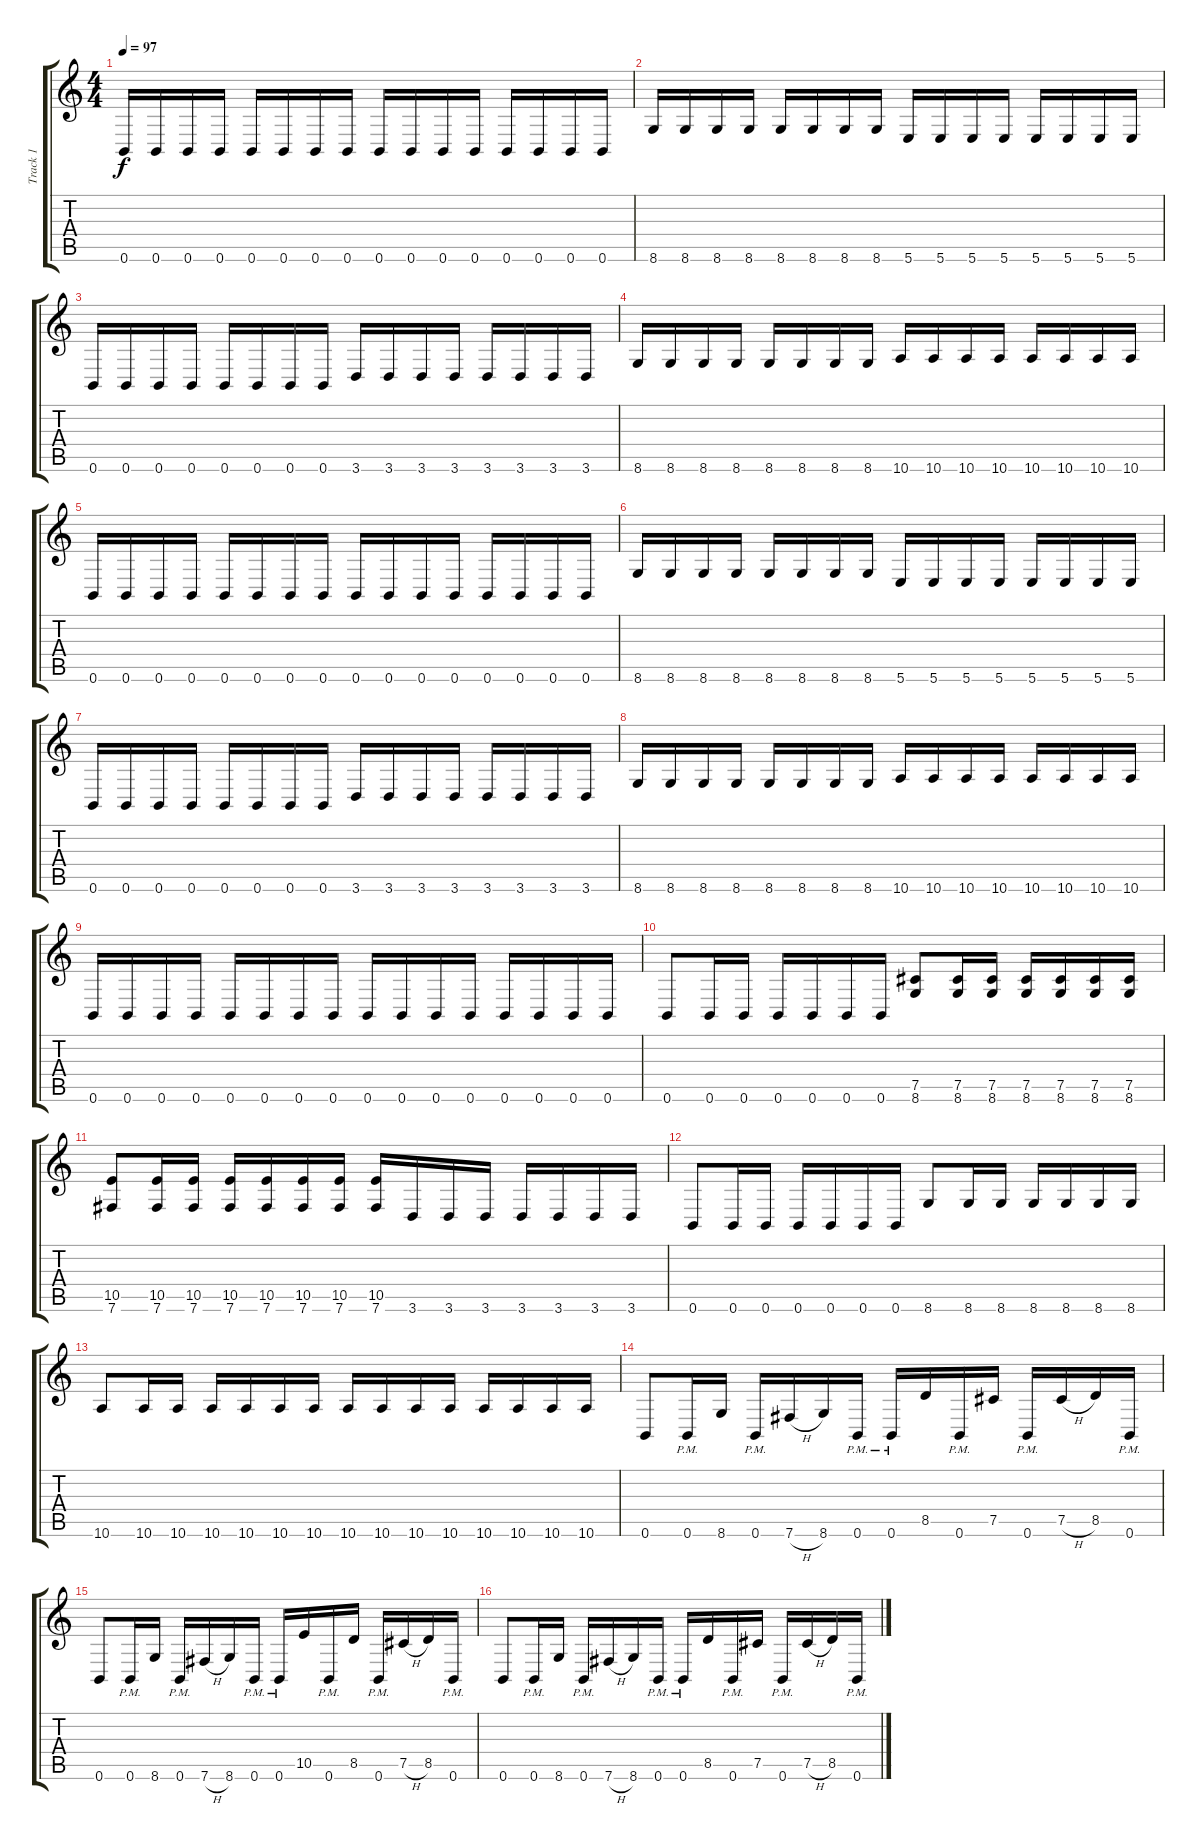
\track ("Track 1" "Track 1") {instrument distortionguitar}
\staff {score tabs}
\tuning (Db4 Ab3 E3 B2 Gb2 B1) {hide}
\ts (4 4)
\tempo 97
\clef g2
\ks c
0.6.16{dy f} 0.6.16 0.6.16 0.6.16 0.6.16 0.6.16 0.6.16 0.6.16 0.6.16 0.6.16 0.6.16 0.6.16 0.6.16 0.6.16 0.6.16 0.6.16 |
8.6.16 8.6.16 8.6.16 8.6.16 8.6.16 8.6.16 8.6.16 8.6.16 5.6.16 5.6.16 5.6.16 5.6.16 5.6.16 5.6.16 5.6.16 5.6.16 |
0.6.16 0.6.16 0.6.16 0.6.16 0.6.16 0.6.16 0.6.16 0.6.16 3.6.16 3.6.16 3.6.16 3.6.16 3.6.16 3.6.16 3.6.16 3.6.16 |
8.6.16 8.6.16 8.6.16 8.6.16 8.6.16 8.6.16 8.6.16 8.6.16 10.6.16 10.6.16 10.6.16 10.6.16 10.6.16 10.6.16 10.6.16 10.6.16 |
0.6.16 0.6.16 0.6.16 0.6.16 0.6.16 0.6.16 0.6.16 0.6.16 0.6.16 0.6.16 0.6.16 0.6.16 0.6.16 0.6.16 0.6.16 0.6.16 |
8.6.16 8.6.16 8.6.16 8.6.16 8.6.16 8.6.16 8.6.16 8.6.16 5.6.16 5.6.16 5.6.16 5.6.16 5.6.16 5.6.16 5.6.16 5.6.16 |
0.6.16 0.6.16 0.6.16 0.6.16 0.6.16 0.6.16 0.6.16 0.6.16 3.6.16 3.6.16 3.6.16 3.6.16 3.6.16 3.6.16 3.6.16 3.6.16 |
8.6.16 8.6.16 8.6.16 8.6.16 8.6.16 8.6.16 8.6.16 8.6.16 10.6.16 10.6.16 10.6.16 10.6.16 10.6.16 10.6.16 10.6.16 10.6.16 |
0.6.16 0.6.16 0.6.16 0.6.16 0.6.16 0.6.16 0.6.16 0.6.16 0.6.16 0.6.16 0.6.16 0.6.16 0.6.16 0.6.16 0.6.16 0.6.16 |
0.6.8 0.6.16 0.6.16 0.6.16 0.6.16 0.6.16 0.6.16 (7.5 8.6).8 (7.5 8.6).16 (7.5 8.6).16 (7.5 8.6).16 (7.5 8.6).16 (7.5 8.6).16 (7.5 8.6).16 |
(10.5 7.6).8 (10.5 7.6).16 (10.5 7.6).16 (10.5 7.6).16 (10.5 7.6).16 (10.5 7.6).16 (10.5 7.6).16 (10.5 7.6).16 3.6.16 3.6.16 3.6.16 3.6.16 3.6.16 3.6.16 3.6.16 |
0.6.8 0.6.16 0.6.16 0.6.16 0.6.16 0.6.16 0.6.16 8.6.8 8.6.16 8.6.16 8.6.16 8.6.16 8.6.16 8.6.16 |
10.6.8 10.6.16 10.6.16 10.6.16 10.6.16 10.6.16 10.6.16 10.6.16 10.6.16 10.6.16 10.6.16 10.6.16 10.6.16 10.6.16 10.6.16 |
0.6.8 0.6{pm}.16 8.6.16 0.6{pm}.16 7.6{h}.16 8.6.16 0.6{pm}.16 0.6{pm}.16 8.5.16 0.6{pm}.16 7.5.16 0.6{pm}.16 7.5{h}.16 8.5.16 0.6{pm}.16 |
0.6.8 0.6{pm}.16 8.6.16 0.6{pm}.16 7.6{h}.16 8.6.16 0.6{pm}.16 0.6{pm}.16 10.5.16 0.6{pm}.16 8.5.16 0.6{pm}.16 7.5{h}.16 8.5.16 0.6{pm}.16 |
0.6.8 0.6{pm}.16 8.6.16 0.6{pm}.16 7.6{h}.16 8.6.16 0.6{pm}.16 0.6{pm}.16 8.5.16 0.6{pm}.16 7.5.16 0.6{pm}.16 7.5{h}.16 8.5.16 0.6{pm}.16
